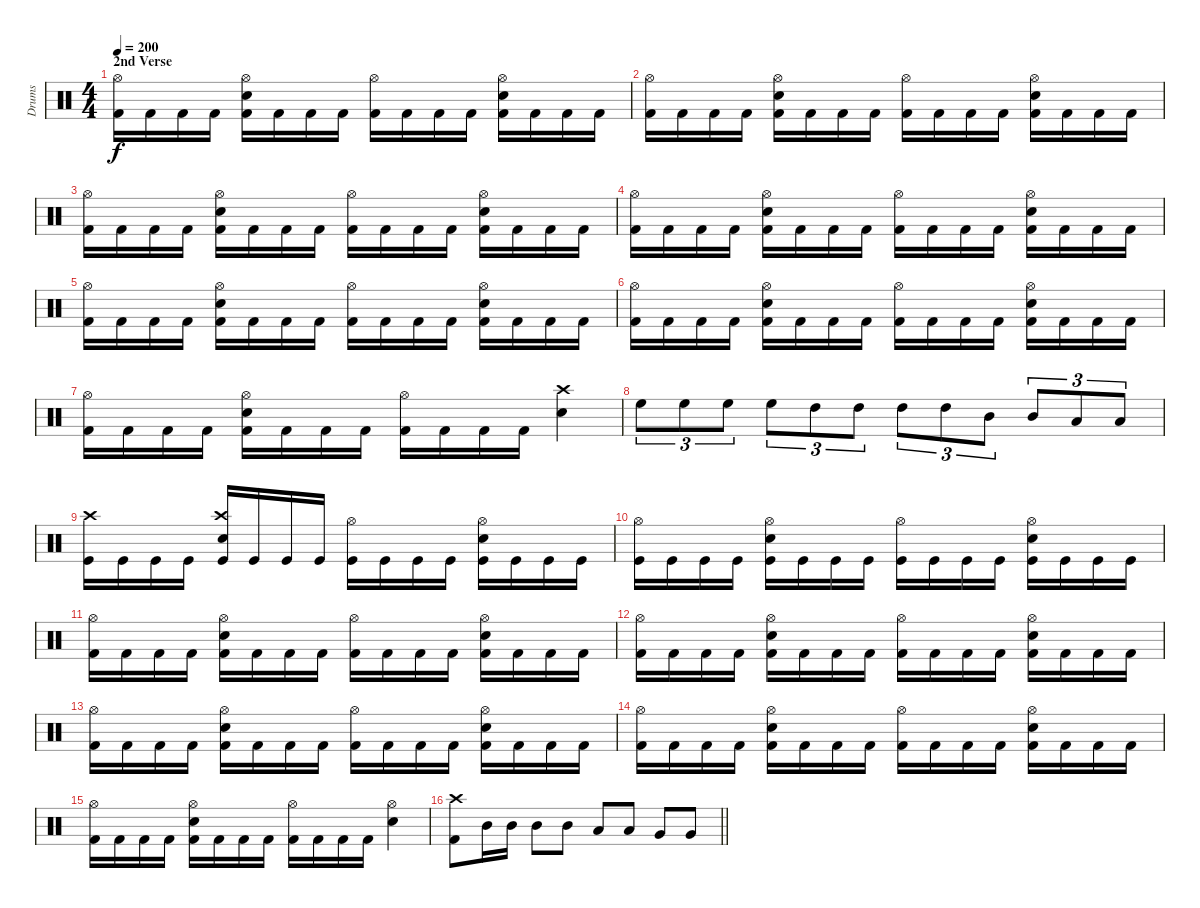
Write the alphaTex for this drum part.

\track ("Drums" "Drums") {instrument percussion}
\staff {score}
\articulation defaults
\ts (4 4)
\section ("" "2nd Verse")
\tempo 200
\clef neutral
\ks c
("Hi-Hat (open)" "Kick (hit) 2").16{dy f} "Kick (hit) 2".16 "Kick (hit) 2".16 "Kick (hit) 2".16 ("Hi-Hat (open)" "Electric Snare (hit)" "Kick (hit) 2").16 "Kick (hit) 2".16 "Kick (hit) 2".16 "Kick (hit) 2".16 ("Hi-Hat (open)" "Kick (hit) 2").16 "Kick (hit) 2".16 "Kick (hit) 2".16 "Kick (hit) 2".16 ("Hi-Hat (open)" "Electric Snare (hit)" "Kick (hit) 2").16 "Kick (hit) 2".16 "Kick (hit) 2".16 "Kick (hit) 2".16 |
("Hi-Hat (open)" "Kick (hit) 2").16 "Kick (hit) 2".16 "Kick (hit) 2".16 "Kick (hit) 2".16 ("Hi-Hat (open)" "Electric Snare (hit)" "Kick (hit) 2").16 "Kick (hit) 2".16 "Kick (hit) 2".16 "Kick (hit) 2".16 ("Hi-Hat (open)" "Kick (hit) 2").16 "Kick (hit) 2".16 "Kick (hit) 2".16 "Kick (hit) 2".16 ("Hi-Hat (open)" "Electric Snare (hit)" "Kick (hit) 2").16 "Kick (hit) 2".16 "Kick (hit) 2".16 "Kick (hit) 2".16 |
("Hi-Hat (open)" "Kick (hit) 2").16 "Kick (hit) 2".16 "Kick (hit) 2".16 "Kick (hit) 2".16 ("Hi-Hat (open)" "Electric Snare (hit)" "Kick (hit) 2").16 "Kick (hit) 2".16 "Kick (hit) 2".16 "Kick (hit) 2".16 ("Hi-Hat (open)" "Kick (hit) 2").16 "Kick (hit) 2".16 "Kick (hit) 2".16 "Kick (hit) 2".16 ("Hi-Hat (open)" "Electric Snare (hit)" "Kick (hit) 2").16 "Kick (hit) 2".16 "Kick (hit) 2".16 "Kick (hit) 2".16 |
("Hi-Hat (open)" "Kick (hit) 2").16 "Kick (hit) 2".16 "Kick (hit) 2".16 "Kick (hit) 2".16 ("Hi-Hat (open)" "Electric Snare (hit)" "Kick (hit) 2").16 "Kick (hit) 2".16 "Kick (hit) 2".16 "Kick (hit) 2".16 ("Hi-Hat (open)" "Kick (hit) 2").16 "Kick (hit) 2".16 "Kick (hit) 2".16 "Kick (hit) 2".16 ("Hi-Hat (open)" "Electric Snare (hit)" "Kick (hit) 2").16 "Kick (hit) 2".16 "Kick (hit) 2".16 "Kick (hit) 2".16 |
("Hi-Hat (open)" "Kick (hit) 2").16 "Kick (hit) 2".16 "Kick (hit) 2".16 "Kick (hit) 2".16 ("Hi-Hat (open)" "Electric Snare (hit)" "Kick (hit) 2").16 "Kick (hit) 2".16 "Kick (hit) 2".16 "Kick (hit) 2".16 ("Hi-Hat (open)" "Kick (hit) 2").16 "Kick (hit) 2".16 "Kick (hit) 2".16 "Kick (hit) 2".16 ("Hi-Hat (open)" "Electric Snare (hit)" "Kick (hit) 2").16 "Kick (hit) 2".16 "Kick (hit) 2".16 "Kick (hit) 2".16 |
("Hi-Hat (open)" "Kick (hit) 2").16 "Kick (hit) 2".16 "Kick (hit) 2".16 "Kick (hit) 2".16 ("Hi-Hat (open)" "Electric Snare (hit)" "Kick (hit) 2").16 "Kick (hit) 2".16 "Kick (hit) 2".16 "Kick (hit) 2".16 ("Hi-Hat (open)" "Kick (hit) 2").16 "Kick (hit) 2".16 "Kick (hit) 2".16 "Kick (hit) 2".16 ("Hi-Hat (open)" "Electric Snare (hit)" "Kick (hit) 2").16 "Kick (hit) 2".16 "Kick (hit) 2".16 "Kick (hit) 2".16 |
("Hi-Hat (open)" "Kick (hit) 2").16 "Kick (hit) 2".16 "Kick (hit) 2".16 "Kick (hit) 2".16 ("Hi-Hat (open)" "Electric Snare (hit)" "Kick (hit) 2").16 "Kick (hit) 2".16 "Kick (hit) 2".16 "Kick (hit) 2".16 ("Hi-Hat (open)" "Kick (hit) 2").16 "Kick (hit) 2".16 "Kick (hit) 2".16 "Kick (hit) 2".16 ("Crash high (hit)" "Electric Snare (hit)").4 |
"High Floor Tom (hit)".8{tu (3 2)} "High Floor Tom (hit)".8{tu (3 2)} "High Floor Tom (hit)".8{tu (3 2)} "High Floor Tom (hit)".8{tu (3 2)} "High Tom (hit)".8{tu (3 2)} "High Tom (hit)".8{tu (3 2)} "High Tom (hit)".8{tu (3 2)} "High Tom (hit)".8{tu (3 2)} "Mid Tom (hit)".8{tu (3 2)} "Mid Tom (hit)".8{tu (3 2)} "Low Tom (hit)".8{tu (3 2)} "Low Tom (hit)".8{tu (3 2)} |
("Crash high (hit)" "Kick (hit)").16 "Kick (hit)".16 "Kick (hit)".16 "Kick (hit)".16 ("Crash high (hit)" "Electric Snare (hit)" "Kick (hit)").16 "Kick (hit)".16 "Kick (hit)".16 "Kick (hit)".16 ("Hi-Hat (open)" "Kick (hit)").16 "Kick (hit)".16 "Kick (hit)".16 "Kick (hit)".16 ("Hi-Hat (open)" "Electric Snare (hit)" "Kick (hit)").16 "Kick (hit)".16 "Kick (hit)".16 "Kick (hit)".16 |
("Hi-Hat (open)" "Kick (hit)").16 "Kick (hit)".16 "Kick (hit)".16 "Kick (hit)".16 ("Hi-Hat (open)" "Electric Snare (hit)" "Kick (hit)").16 "Kick (hit)".16 "Kick (hit)".16 "Kick (hit)".16 ("Hi-Hat (open)" "Kick (hit)").16 "Kick (hit)".16 "Kick (hit)".16 "Kick (hit)".16 ("Hi-Hat (open)" "Electric Snare (hit)" "Kick (hit)").16 "Kick (hit)".16 "Kick (hit)".16 "Kick (hit)".16 |
("Hi-Hat (open)" "Kick (hit) 2").16 "Kick (hit) 2".16 "Kick (hit) 2".16 "Kick (hit) 2".16 ("Hi-Hat (open)" "Electric Snare (hit)" "Kick (hit) 2").16 "Kick (hit) 2".16 "Kick (hit) 2".16 "Kick (hit) 2".16 ("Hi-Hat (open)" "Kick (hit) 2").16 "Kick (hit) 2".16 "Kick (hit) 2".16 "Kick (hit) 2".16 ("Hi-Hat (open)" "Electric Snare (hit)" "Kick (hit) 2").16 "Kick (hit) 2".16 "Kick (hit) 2".16 "Kick (hit) 2".16 |
("Hi-Hat (open)" "Kick (hit) 2").16 "Kick (hit) 2".16 "Kick (hit) 2".16 "Kick (hit) 2".16 ("Hi-Hat (open)" "Electric Snare (hit)" "Kick (hit) 2").16 "Kick (hit) 2".16 "Kick (hit) 2".16 "Kick (hit) 2".16 ("Hi-Hat (open)" "Kick (hit) 2").16 "Kick (hit) 2".16 "Kick (hit) 2".16 "Kick (hit) 2".16 ("Hi-Hat (open)" "Electric Snare (hit)" "Kick (hit) 2").16 "Kick (hit) 2".16 "Kick (hit) 2".16 "Kick (hit) 2".16 |
("Hi-Hat (open)" "Kick (hit) 2").16 "Kick (hit) 2".16 "Kick (hit) 2".16 "Kick (hit) 2".16 ("Hi-Hat (open)" "Electric Snare (hit)" "Kick (hit) 2").16 "Kick (hit) 2".16 "Kick (hit) 2".16 "Kick (hit) 2".16 ("Hi-Hat (open)" "Kick (hit) 2").16 "Kick (hit) 2".16 "Kick (hit) 2".16 "Kick (hit) 2".16 ("Hi-Hat (open)" "Electric Snare (hit)" "Kick (hit) 2").16 "Kick (hit) 2".16 "Kick (hit) 2".16 "Kick (hit) 2".16 |
("Hi-Hat (open)" "Kick (hit) 2").16 "Kick (hit) 2".16 "Kick (hit) 2".16 "Kick (hit) 2".16 ("Hi-Hat (open)" "Electric Snare (hit)" "Kick (hit) 2").16 "Kick (hit) 2".16 "Kick (hit) 2".16 "Kick (hit) 2".16 ("Hi-Hat (open)" "Kick (hit) 2").16 "Kick (hit) 2".16 "Kick (hit) 2".16 "Kick (hit) 2".16 ("Hi-Hat (open)" "Electric Snare (hit)" "Kick (hit) 2").16 "Kick (hit) 2".16 "Kick (hit) 2".16 "Kick (hit) 2".16 |
("Hi-Hat (open)" "Kick (hit) 2").16 "Kick (hit) 2".16 "Kick (hit) 2".16 "Kick (hit) 2".16 ("Hi-Hat (open)" "Electric Snare (hit)" "Kick (hit) 2").16 "Kick (hit) 2".16 "Kick (hit) 2".16 "Kick (hit) 2".16 ("Hi-Hat (open)" "Kick (hit) 2").16 "Kick (hit) 2".16 "Kick (hit) 2".16 "Kick (hit) 2".16 ("Hi-Hat (open)" "Electric Snare (hit)").4 |
\barLineRight lightlight
("Crash high (hit)" "Kick (hit) 2").8 "Mid Tom (hit)".16 "Mid Tom (hit)".16 "Mid Tom (hit)".8 "Mid Tom (hit)".8 "Low Tom (hit)".8 "Low Tom (hit)".8 "Very Low Tom (hit)".8 "Very Low Tom (hit)".8
